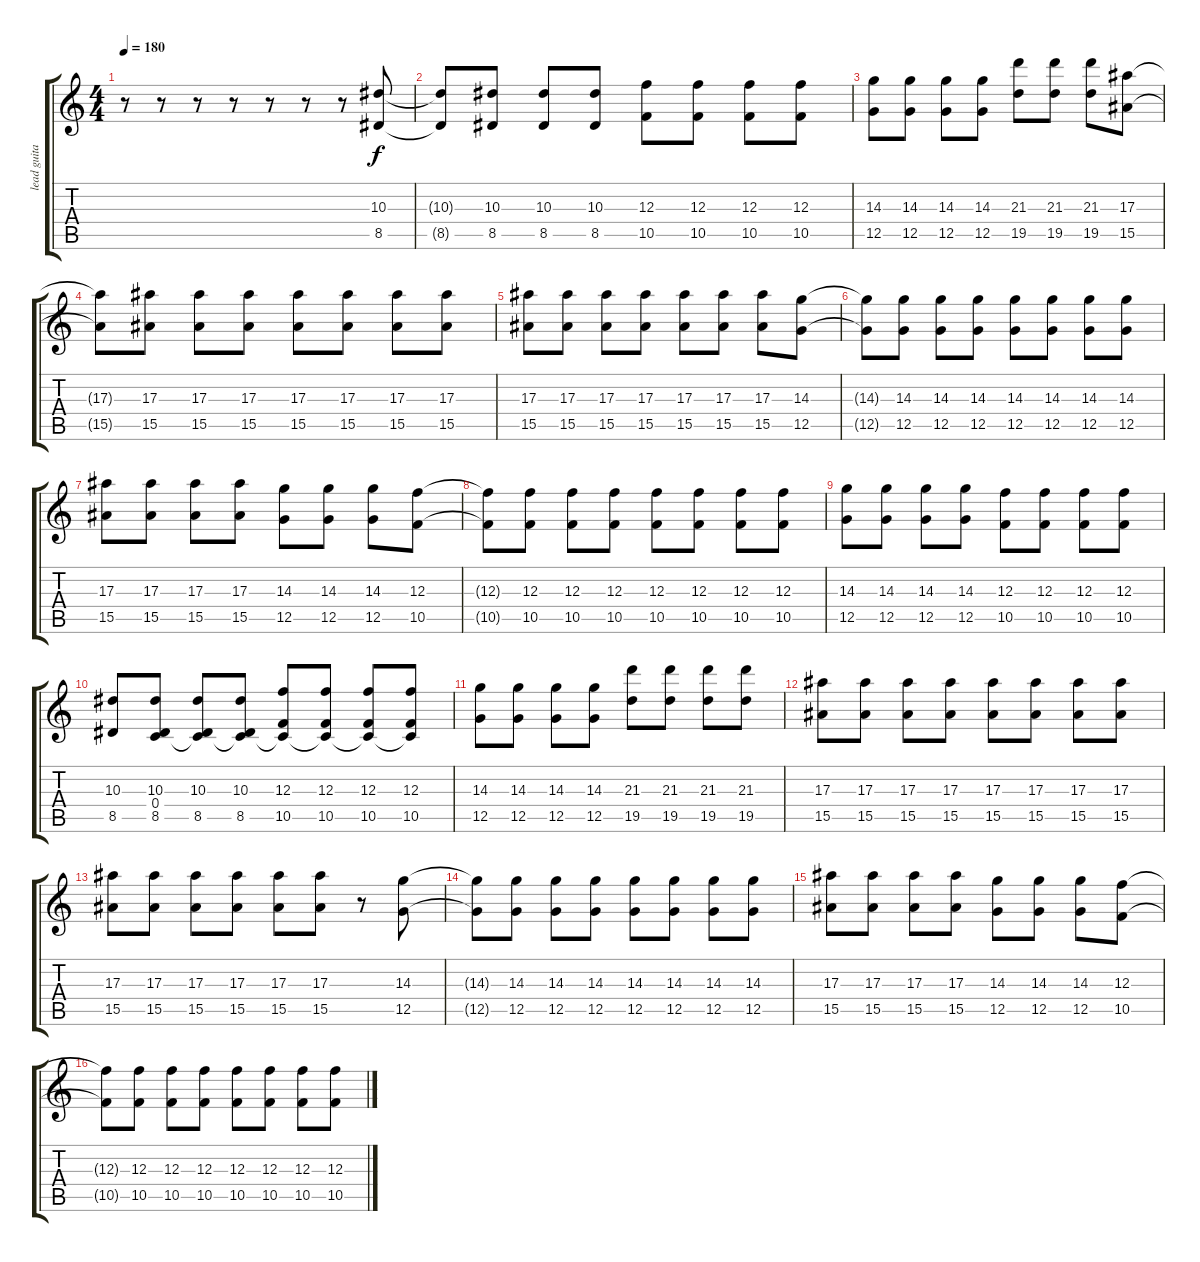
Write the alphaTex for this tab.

\track ("lead guitar" "lead guita") {instrument distortionguitar}
\staff {score tabs}
\tuning (D4 A3 F3 C3 G2 C2) {hide}
\ts (4 4)
\tempo 180
\clef g2
\ks c
r.8{dy f} r.8 r.8 r.8 r.8 r.8 r.8 (10.3 8.5).8 |
(10.3{t} 8.5{t}).8 (10.3 8.5).8 (10.3 8.5).8 (10.3 8.5).8 (12.3 10.5).8 (12.3 10.5).8 (12.3 10.5).8 (12.3 10.5).8 |
(14.3 12.5).8 (14.3 12.5).8 (14.3 12.5).8 (14.3 12.5).8 (21.3 19.5).8 (21.3 19.5).8 (21.3 19.5).8 (17.3 15.5).8 |
(17.3{t} 15.5{t}).8 (17.3 15.5).8 (17.3 15.5).8 (17.3 15.5).8 (17.3 15.5).8 (17.3 15.5).8 (17.3 15.5).8 (17.3 15.5).8 |
(17.3 15.5).8 (17.3 15.5).8 (17.3 15.5).8 (17.3 15.5).8 (17.3 15.5).8 (17.3 15.5).8 (17.3 15.5).8 (14.3 12.5).8 |
(14.3{t} 12.5{t}).8 (14.3 12.5).8 (14.3 12.5).8 (14.3 12.5).8 (14.3 12.5).8 (14.3 12.5).8 (14.3 12.5).8 (14.3 12.5).8 |
(17.3 15.5).8 (17.3 15.5).8 (17.3 15.5).8 (17.3 15.5).8 (14.3 12.5).8 (14.3 12.5).8 (14.3 12.5).8 (12.3 10.5).8 |
(12.3{t} 10.5{t}).8 (12.3 10.5).8 (12.3 10.5).8 (12.3 10.5).8 (12.3 10.5).8 (12.3 10.5).8 (12.3 10.5).8 (12.3 10.5).8 |
(14.3 12.5).8 (14.3 12.5).8 (14.3 12.5).8 (14.3 12.5).8 (12.3 10.5).8 (12.3 10.5).8 (12.3 10.5).8 (12.3 10.5).8 |
(10.3 8.5).8 (10.3 0.4 8.5).8 (10.3 0.4{t} 8.5).8 (10.3 0.4{t} 8.5).8 (12.3 0.4{t} 10.5).8 (12.3 0.4{t} 10.5).8 (12.3 0.4{t} 10.5).8 (12.3 0.4{t} 10.5).8 |
(14.3 12.5).8 (14.3 12.5).8 (14.3 12.5).8 (14.3 12.5).8 (21.3 19.5).8 (21.3 19.5).8 (21.3 19.5).8 (21.3 19.5).8 |
(17.3 15.5).8 (17.3 15.5).8 (17.3 15.5).8 (17.3 15.5).8 (17.3 15.5).8 (17.3 15.5).8 (17.3 15.5).8 (17.3 15.5).8 |
(17.3 15.5).8 (17.3 15.5).8 (17.3 15.5).8 (17.3 15.5).8 (17.3 15.5).8 (17.3 15.5).8 r.8 (14.3 12.5).8 |
(14.3{t} 12.5{t}).8 (14.3 12.5).8 (14.3 12.5).8 (14.3 12.5).8 (14.3 12.5).8 (14.3 12.5).8 (14.3 12.5).8 (14.3 12.5).8 |
(17.3 15.5).8 (17.3 15.5).8 (17.3 15.5).8 (17.3 15.5).8 (14.3 12.5).8 (14.3 12.5).8 (14.3 12.5).8 (12.3 10.5).8 |
(12.3{t} 10.5{t}).8 (12.3 10.5).8 (12.3 10.5).8 (12.3 10.5).8 (12.3 10.5).8 (12.3 10.5).8 (12.3 10.5).8 (12.3 10.5).8
